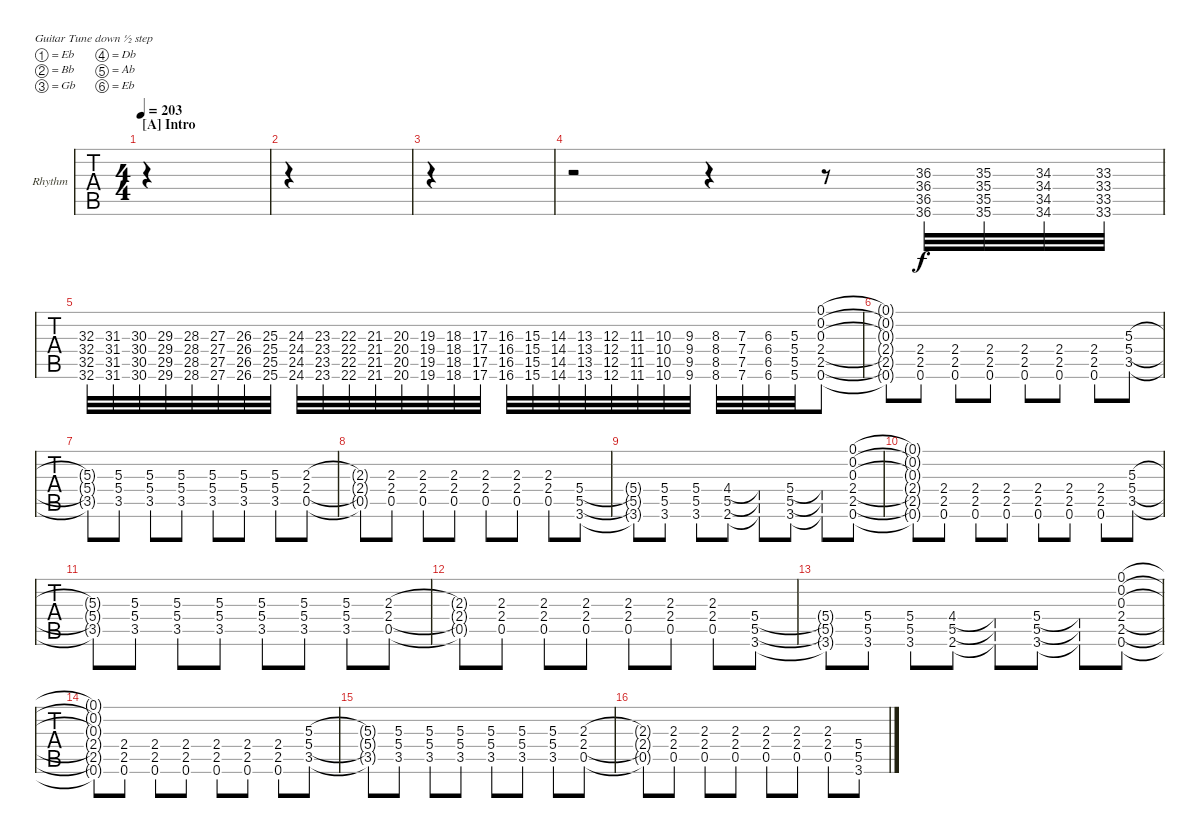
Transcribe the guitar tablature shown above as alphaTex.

\defaultSystemsLayout 4
\bracketExtendMode groupsimilarinstruments
\firstSystemTrackNameOrientation horizontal
\otherSystemsTrackNameOrientation horizontal
\track ("Tim McIlrath - Guitar One" "Rhythm") {instrument distortionguitar}
\staff {tabs}
\tuning (Eb4 Bb3 Gb3 Db3 Ab2 Eb2)
\ts (4 4)
\section ("A" "Intro")
\tempo 203
\clef g2
\ks c
|
|
|
r.2 r.4 r.8 (36.5 36.4 36.3 36.6).32 (35.3 35.4 35.5 35.6).32 (34.3 34.4 34.5 34.6).32 (33.5 33.4 33.3 33.6).32 |
(32.4 32.3 32.5 32.6).32 (31.3 31.4 31.5 31.6).32 (30.5{ten} 30.4{ten} 30.3{ten} 30.6).32 (29.3{ten} 29.4{ten} 29.5{ten} 29.6).32 (28.5 28.4 28.3 28.6).32 (27.3 27.4 27.5 27.6).32 (26.5 26.4 26.3 26.6).32 (25.3 25.4 25.5 25.6).32 (24.5 24.4 24.3 24.6).32 (23.5 23.4 23.3 23.6).32 (22.3 22.4 22.5 22.6).32 (21.5 21.4 21.3 21.6).32 (20.3 20.4 20.5 20.6).32 (19.5 19.4 19.3 19.6).32 (18.3 18.4 18.5 18.6).32 (17.5 17.4 17.3 17.6).32 (16.3 16.4 16.5 16.6).32 (15.5 15.4 15.3 15.6).32 (14.3 14.4 14.5 14.6).32 (13.5 13.4 13.3 13.6).32 (12.3 12.4 12.5 12.6).32 (11.5 11.4 11.3 11.6).32 (10.3 10.4 10.5 10.6).32 (9.5 9.4 9.3 9.6).32 (8.3 8.4 8.5 8.6).32 (7.5 7.4 7.3 7.6).32 (6.3 6.4 6.5 6.6).32 (5.5 5.4 5.3 5.6).32 (0.6 2.5 2.4 0.3 0.2 0.1).8 |
(0.6{t} 2.5{t} 2.4{t} 0.3{t} 0.1{t} 0.2{t}).8 (0.6 2.5 2.4).8 (0.6 2.4 2.5).8 (0.6 2.5 2.4).8 (0.6 2.4 2.5).8 (0.6 2.5 2.4).8 (0.6 2.5 2.4).8 (3.5 5.4 5.3).8 |
(3.5{t} 5.3{t} 5.4{t}).8 (3.5 5.4 5.3).8 (3.5 5.4 5.3).8 (3.5 5.4 5.3).8 (3.5 5.4 5.3).8 (3.5 5.3 5.4).8 (5.3 5.4 3.5).8 (0.5 2.3 2.4).8 |
(0.5{t} 2.4{t} 2.3{t}).8 (0.5 2.3 2.4).8 (0.5 2.4 2.3).8 (0.5 2.3 2.4).8 (0.5 2.4 2.3).8 (0.5 2.3 2.4).8 (0.5 2.4 2.3).8 (3.6 5.4 5.5).8 |
(3.6{t} 5.5{t} 5.4{t}).8 (3.6 5.4 5.5).8 (3.6 5.5 5.4).8 (2.6 4.4 5.5).8 (2.6{t} 5.5{t} 4.4{t}).8 (3.6 5.4 5.5).8 (3.6{t} 5.5{t} 5.4{t}).8 (0.6 2.5 2.4 0.3 0.2 0.1).8 |
(0.6{t} 2.5{t} 2.4{t} 0.3{t} 0.1{t} 0.2{t}).8 (0.6 2.5 2.4).8 (0.6 2.4 2.5).8 (0.6 2.5 2.4).8 (0.6 2.4 2.5).8 (0.6 2.5 2.4).8 (0.6 2.5 2.4).8 (3.5 5.4 5.3).8 |
(3.5{t} 5.3{t} 5.4{t}).8 (3.5 5.4 5.3).8 (3.5 5.4 5.3).8 (3.5 5.4 5.3).8 (3.5 5.4 5.3).8 (3.5 5.3 5.4).8 (5.3 5.4 3.5).8 (0.5 2.3 2.4).8 |
(0.5{t} 2.4{t} 2.3{t}).8 (0.5 2.3 2.4).8 (0.5 2.4 2.3).8 (0.5 2.3 2.4).8 (0.5 2.4 2.3).8 (0.5 2.3 2.4).8 (0.5 2.4 2.3).8 (3.6 5.4 5.5).8 |
(3.6{t} 5.5{t} 5.4{t}).8 (3.6 5.4 5.5).8 (3.6 5.5 5.4).8 (2.6 4.4 5.5).8 (2.6{t} 5.5{t} 4.4{t}).8 (3.6 5.4 5.5).8 (3.6{t} 5.5{t} 5.4{t}).8 (0.6 2.5 2.4 0.3 0.2 0.1).8 |
(0.6{t} 2.5{t} 2.4{t} 0.3{t} 0.1{t} 0.2{t}).8 (0.6 2.5 2.4).8 (0.6 2.4 2.5).8 (0.6 2.5 2.4).8 (0.6 2.4 2.5).8 (0.6 2.5 2.4).8 (0.6 2.5 2.4).8 (3.5 5.4 5.3).8 |
(3.5{t} 5.3{t} 5.4{t}).8 (3.5 5.4 5.3).8 (3.5 5.4 5.3).8 (3.5 5.4 5.3).8 (3.5 5.4 5.3).8 (3.5 5.3 5.4).8 (5.3 5.4 3.5).8 (0.5 2.3 2.4).8 |
(0.5{t} 2.4{t} 2.3{t}).8 (0.5 2.3 2.4).8 (0.5 2.4 2.3).8 (0.5 2.3 2.4).8 (0.5 2.4 2.3).8 (0.5 2.3 2.4).8 (0.5 2.4 2.3).8 (3.6 5.4 5.5).8
